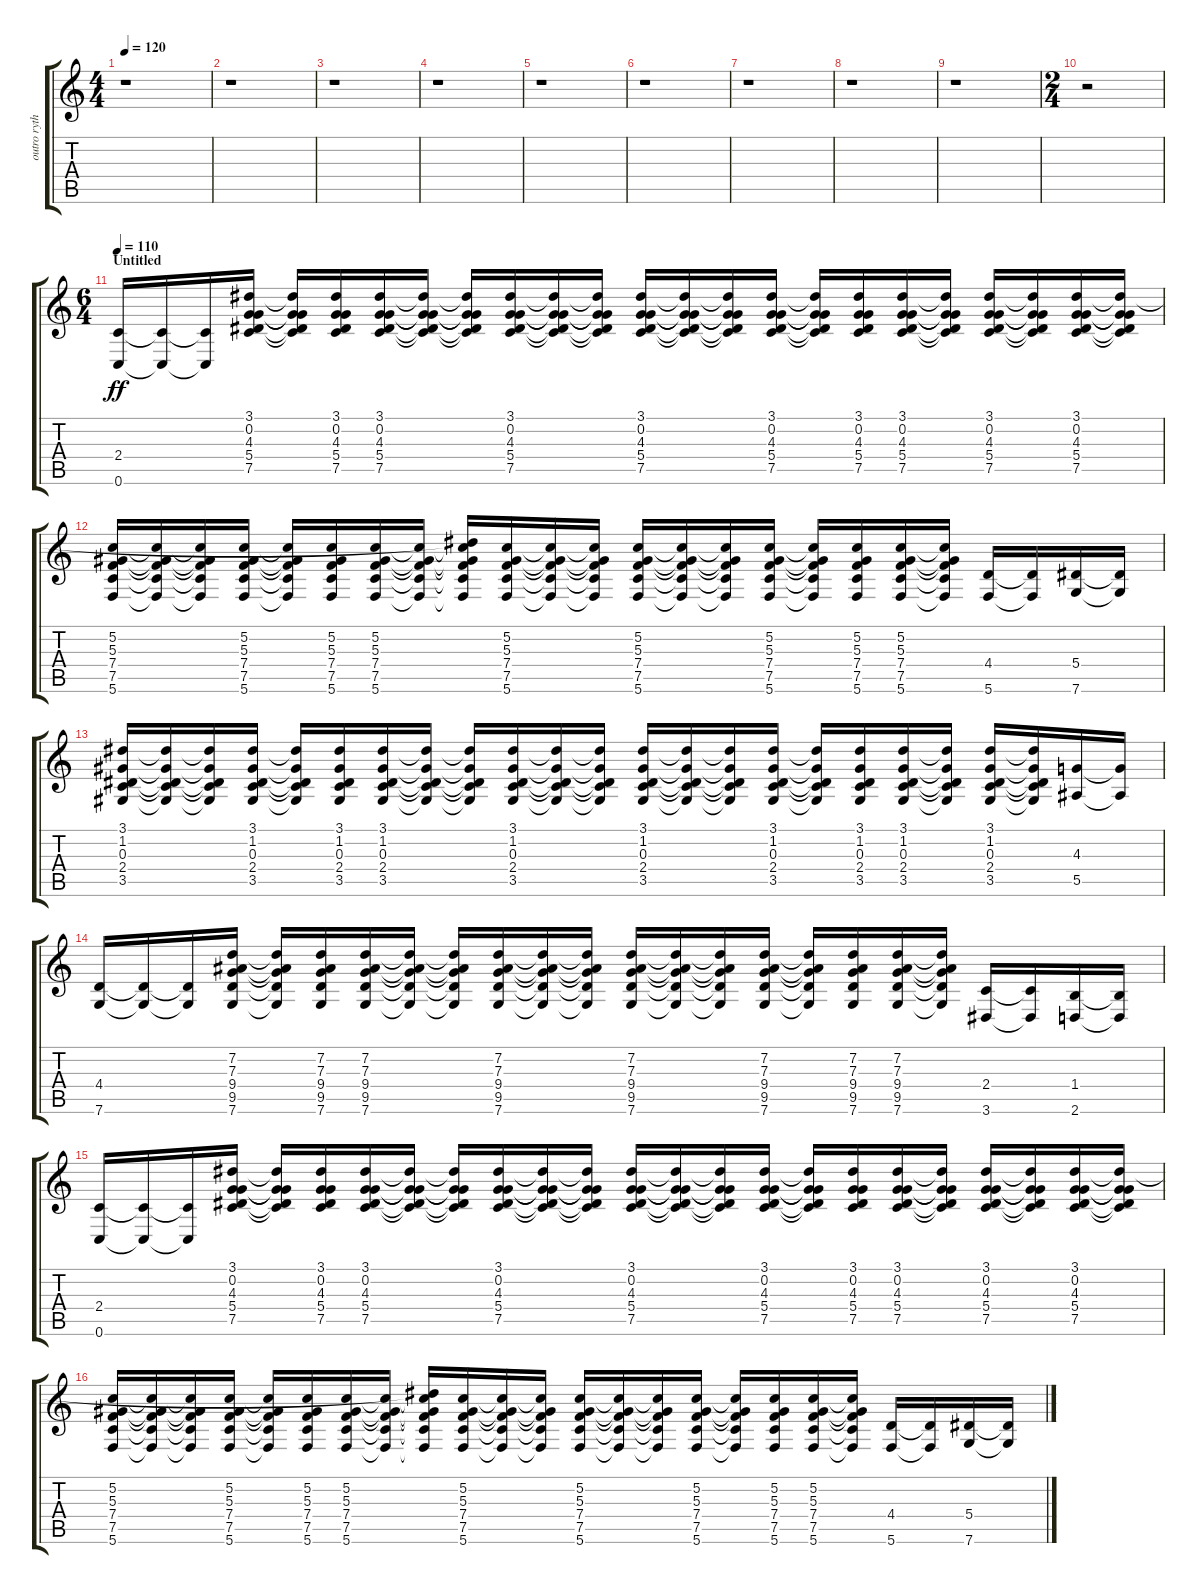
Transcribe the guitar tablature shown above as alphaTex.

\track ("outro rythym" "outro ryth") {instrument acousticguitarsteel}
\staff {score tabs}
\tuning (C4 G3 Eb3 Bb2 F2 C2) {hide}
\ts (4 4)
\tempo 120
\clef g2
\ks c
r.1{dy ff} |
r.1 |
r.1 |
r.1 |
r.1 |
r.1 |
r.1 |
r.1 |
r.1 |
\ts (2 4)
r.2 |
\ts (6 4)
\section ("" "Untitled")
\tempo 110
(2.4 0.6).16 (2.4{t} 0.6{t}).16 (2.4{t} 0.6{t}).16 (3.1 0.2 4.3 5.4 7.5).16 (3.1{t} 0.2{t} 4.3{t} 5.4{t} 7.5{t}).16 (3.1 0.2 4.3 5.4 7.5).16 (3.1 0.2 4.3 5.4 7.5).16 (3.1{t} 0.2{t} 4.3{t} 5.4{t} 7.5{t}).16 (3.1{t} 0.2{t} 4.3{t} 5.4{t} 7.5{t}).16 (3.1 0.2 4.3 5.4 7.5).16 (3.1{t} 0.2{t} 4.3{t} 5.4{t} 7.5{t}).16 (3.1{t} 0.2{t} 4.3{t} 5.4{t} 7.5{t}).16 (3.1 0.2 4.3 5.4 7.5).16 (3.1{t} 0.2{t} 4.3{t} 5.4{t} 7.5{t}).16 (3.1{t} 0.2{t} 4.3{t} 5.4{t} 7.5{t}).16 (3.1 0.2 4.3 5.4 7.5).16 (3.1{t} 0.2{t} 4.3{t} 5.4{t} 7.5{t}).16 (3.1 0.2 4.3 5.4 7.5).16 (3.1 0.2 4.3 5.4 7.5).16 (3.1{t} 0.2{t} 4.3{t} 5.4{t} 7.5{t}).16 (3.1 0.2 4.3 5.4 7.5).16 (3.1{t} 0.2{t} 4.3{t} 5.4{t} 7.5{t}).16 (3.1 0.2 4.3 5.4 7.5).16 (3.1{t} 0.2{t} 4.3{t} 5.4{t} 7.5{t}).16 |
(5.2 5.3 7.4 7.5 5.6).16 (5.2{t} 5.3{t} 7.4{t} 7.5{t} 5.6{t}).16 (5.2{t} 5.3{t} 7.4{t} 7.5{t} 5.6{t}).16 (5.2 5.3 7.4 7.5 5.6).16 (5.2{t} 5.3{t} 7.4{t} 7.5{t} 5.6{t}).16 (5.2 5.3 7.4 7.5 5.6).16 (5.2 5.3 7.4 7.5 5.6).16 (5.2{t} 5.3{t} 7.4{t} 7.5{t} 5.6{t}).16 (3.1{t} 5.2{t} 5.3{t} 7.4{t} 7.5{t} 5.6{t}).16 (5.2 5.3 7.4 7.5 5.6).16 (5.2{t} 5.3{t} 7.4{t} 7.5{t} 5.6{t}).16 (5.2{t} 5.3{t} 7.4{t} 7.5{t} 5.6{t}).16 (5.2 5.3 7.4 7.5 5.6).16 (5.2{t} 5.3{t} 7.4{t} 7.5{t} 5.6{t}).16 (5.2{t} 5.3{t} 7.4{t} 7.5{t} 5.6{t}).16 (5.2 5.3 7.4 7.5 5.6).16 (5.2{t} 5.3{t} 7.4{t} 7.5{t} 5.6{t}).16 (5.2 5.3 7.4 7.5 5.6).16 (5.2 5.3 7.4 7.5 5.6).16 (5.2{t} 5.3{t} 7.4{t} 7.5{t} 5.6{t}).16 (4.4 5.6).16 (4.4{t} 5.6{t}).16 (5.4 7.6).16 (5.4{t} 7.6{t}).16 |
(3.1 1.2 0.3 2.4 3.5).16 (3.1{t} 1.2{t} 0.3{t} 2.4{t} 3.5{t}).16 (3.1{t} 1.2{t} 0.3{t} 2.4{t} 3.5{t}).16 (3.1 1.2 0.3 2.4 3.5).16 (3.1{t} 1.2{t} 0.3{t} 2.4{t} 3.5{t}).16 (3.1 1.2 0.3 2.4 3.5).16 (3.1 1.2 0.3 2.4 3.5).16 (3.1{t} 1.2{t} 0.3{t} 2.4{t} 3.5{t}).16 (3.1{t} 1.2{t} 0.3{t} 2.4{t} 3.5{t}).16 (3.1 1.2 0.3 2.4 3.5).16 (3.1{t} 1.2{t} 0.3{t} 2.4{t} 3.5{t}).16 (3.1{t} 1.2{t} 0.3{t} 2.4{t} 3.5{t}).16 (3.1 1.2 0.3 2.4 3.5).16 (3.1{t} 1.2{t} 0.3{t} 2.4{t} 3.5{t}).16 (3.1{t} 1.2{t} 0.3{t} 2.4{t} 3.5{t}).16 (3.1 1.2 0.3 2.4 3.5).16 (3.1{t} 1.2{t} 0.3{t} 2.4{t} 3.5{t}).16 (3.1 1.2 0.3 2.4 3.5).16 (3.1 1.2 0.3 2.4 3.5).16 (3.1{t} 1.2{t} 0.3{t} 2.4{t} 3.5{t}).16 (3.1 1.2 0.3 2.4 3.5).16 (3.1{t} 1.2{t} 0.3{t} 2.4{t} 3.5{t}).16 (4.3 5.5).16 (4.3{t} 5.5{t}).16 |
(4.4 7.6).16 (4.4{t} 7.6{t}).16 (4.4{t} 7.6{t}).16 (7.2 7.3 9.4 9.5 7.6).16 (7.2{t} 7.3{t} 9.4{t} 9.5{t} 7.6{t}).16 (7.2 7.3 9.4 9.5 7.6).16 (7.2 7.3 9.4 9.5 7.6).16 (7.2{t} 7.3{t} 9.4{t} 9.5{t} 7.6{t}).16 (7.2{t} 7.3{t} 9.4{t} 9.5{t} 7.6{t}).16 (7.2 7.3 9.4 9.5 7.6).16 (7.2{t} 7.3{t} 9.4{t} 9.5{t} 7.6{t}).16 (7.2{t} 7.3{t} 9.4{t} 9.5{t} 7.6{t}).16 (7.2 7.3 9.4 9.5 7.6).16 (7.2{t} 7.3{t} 9.4{t} 9.5{t} 7.6{t}).16 (7.2{t} 7.3{t} 9.4{t} 9.5{t} 7.6{t}).16 (7.2 7.3 9.4 9.5 7.6).16 (7.2{t} 7.3{t} 9.4{t} 9.5{t} 7.6{t}).16 (7.2 7.3 9.4 9.5 7.6).16 (7.2 7.3 9.4 9.5 7.6).16 (7.2{t} 7.3{t} 9.4{t} 9.5{t} 7.6{t}).16 (2.4 3.6).16 (2.4{t} 3.6{t}).16 (1.4 2.6).16 (1.4{t} 2.6{t}).16 |
(2.4 0.6).16 (2.4{t} 0.6{t}).16 (2.4{t} 0.6{t}).16 (3.1 0.2 4.3 5.4 7.5).16 (3.1{t} 0.2{t} 4.3{t} 5.4{t} 7.5{t}).16 (3.1 0.2 4.3 5.4 7.5).16 (3.1 0.2 4.3 5.4 7.5).16 (3.1{t} 0.2{t} 4.3{t} 5.4{t} 7.5{t}).16 (3.1{t} 0.2{t} 4.3{t} 5.4{t} 7.5{t}).16 (3.1 0.2 4.3 5.4 7.5).16 (3.1{t} 0.2{t} 4.3{t} 5.4{t} 7.5{t}).16 (3.1{t} 0.2{t} 4.3{t} 5.4{t} 7.5{t}).16 (3.1 0.2 4.3 5.4 7.5).16 (3.1{t} 0.2{t} 4.3{t} 5.4{t} 7.5{t}).16 (3.1{t} 0.2{t} 4.3{t} 5.4{t} 7.5{t}).16 (3.1 0.2 4.3 5.4 7.5).16 (3.1{t} 0.2{t} 4.3{t} 5.4{t} 7.5{t}).16 (3.1 0.2 4.3 5.4 7.5).16 (3.1 0.2 4.3 5.4 7.5).16 (3.1{t} 0.2{t} 4.3{t} 5.4{t} 7.5{t}).16 (3.1 0.2 4.3 5.4 7.5).16 (3.1{t} 0.2{t} 4.3{t} 5.4{t} 7.5{t}).16 (3.1 0.2 4.3 5.4 7.5).16 (3.1{t} 0.2{t} 4.3{t} 5.4{t} 7.5{t}).16 |
(5.2 5.3 7.4 7.5 5.6).16 (5.2{t} 5.3{t} 7.4{t} 7.5{t} 5.6{t}).16 (5.2{t} 5.3{t} 7.4{t} 7.5{t} 5.6{t}).16 (5.2 5.3 7.4 7.5 5.6).16 (5.2{t} 5.3{t} 7.4{t} 7.5{t} 5.6{t}).16 (5.2 5.3 7.4 7.5 5.6).16 (5.2 5.3 7.4 7.5 5.6).16 (5.2{t} 5.3{t} 7.4{t} 7.5{t} 5.6{t}).16 (3.1{t} 5.2{t} 5.3{t} 7.4{t} 7.5{t} 5.6{t}).16 (5.2 5.3 7.4 7.5 5.6).16 (5.2{t} 5.3{t} 7.4{t} 7.5{t} 5.6{t}).16 (5.2{t} 5.3{t} 7.4{t} 7.5{t} 5.6{t}).16 (5.2 5.3 7.4 7.5 5.6).16 (5.2{t} 5.3{t} 7.4{t} 7.5{t} 5.6{t}).16 (5.2{t} 5.3{t} 7.4{t} 7.5{t} 5.6{t}).16 (5.2 5.3 7.4 7.5 5.6).16 (5.2{t} 5.3{t} 7.4{t} 7.5{t} 5.6{t}).16 (5.2 5.3 7.4 7.5 5.6).16 (5.2 5.3 7.4 7.5 5.6).16 (5.2{t} 5.3{t} 7.4{t} 7.5{t} 5.6{t}).16 (4.4 5.6).16 (4.4{t} 5.6{t}).16 (5.4 7.6).16 (5.4{t} 7.6{t}).16
